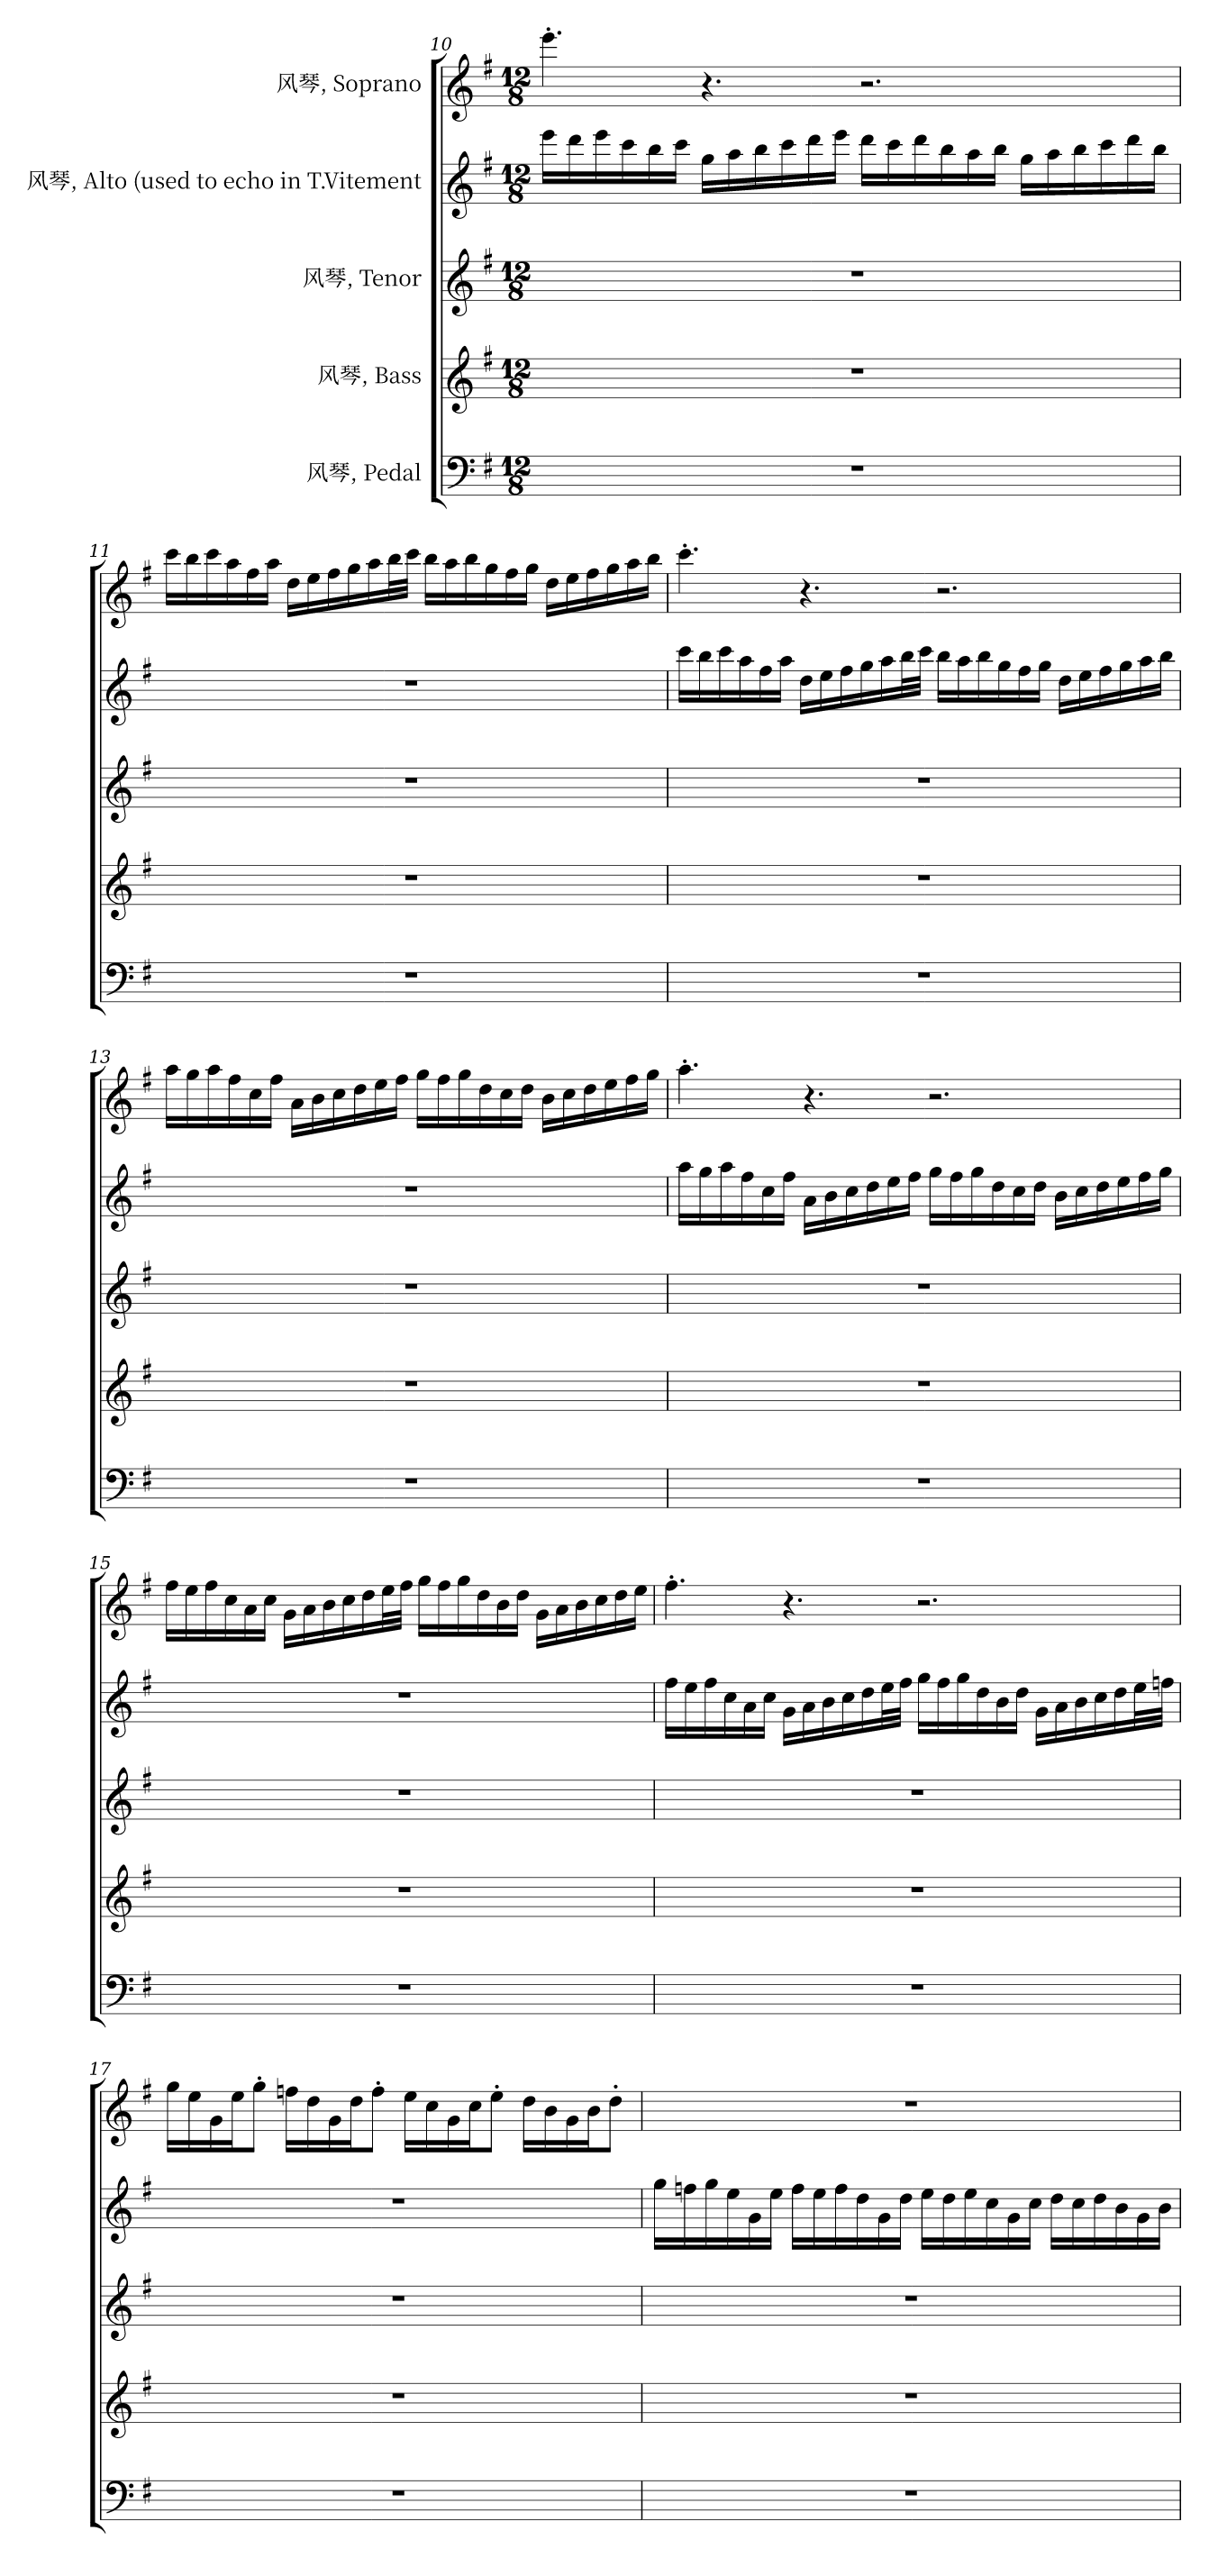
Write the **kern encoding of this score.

**kern	**kern	**kern	**kern	**kern
*part5	*part4	*part3	*part2	*part1
*staff5	*staff4	*staff3	*staff2	*staff1
*I"风琴, Pedal	*I"风琴, Bass	*I"风琴, Tenor	*I"风琴, Alto (used to echo in T.Vitement	*I"风琴, Soprano
!!LO:LB:g=z
*clefF4	*clefG2	*clefG2	*clefG2	*clefG2
*k[f#]	*k[f#]	*k[f#]	*k[f#]	*k[f#]
*M12/8	*M12/8	*M12/8	*M12/8	*M12/8
*MM132	*MM132	*MM132	*MM132	*MM132
=10	=10	=10	=10	=10
1.r	1.r	1.r	16eee\LL	4.eee'\
.	.	.	16ddd\	.
.	.	.	16eee\	.
.	.	.	16ccc\	.
.	.	.	16bb\	.
.	.	.	16ccc\JJ	.
*	*	*	*	*MM136
.	.	.	16gg\LL	4.r
.	.	.	16aa\	.
.	.	.	16bb\	.
.	.	.	16ccc\	.
.	.	.	16ddd\	.
.	.	.	16eee\JJ	.
*	*	*	*	*MM132
.	.	.	16ddd\LL	2.r
.	.	.	16ccc\	.
.	.	.	16ddd\	.
.	.	.	16bb\	.
.	.	.	16aa\	.
.	.	.	16bb\JJ	.
.	.	.	16gg\LL	.
.	.	.	16aa\	.
.	.	.	16bb\	.
.	.	.	16ccc\	.
.	.	.	16ddd\	.
.	.	.	16bb\JJ	.
!!LO:PB:g=z
=11	=11	=11	=11	=11
*	*	*	*	*MM132
1.r	1.r	1.r	1.r	16ccc\LL
.	.	.	.	16bb\
.	.	.	.	16ccc\
.	.	.	.	16aa\
.	.	.	.	16ff#\
.	.	.	.	16aa\JJ
*	*	*	*	*MM136
.	.	.	.	16dd\LL
.	.	.	.	16ee\
.	.	.	.	16ff#\
.	.	.	.	16gg\
*	*	*	*	*MM124
.	.	.	.	16aa\
.	.	.	.	32bb\L
.	.	.	.	32ccc\JJJ
*	*	*	*	*MM132
.	.	.	.	16bb\LL
.	.	.	.	16aa\
.	.	.	.	16bb\
.	.	.	.	16gg\
.	.	.	.	16ff#\
.	.	.	.	16gg\JJ
*	*	*	*	*MM136
.	.	.	.	16dd\LL
.	.	.	.	16ee\
.	.	.	.	16ff#\
.	.	.	.	16gg\
*	*	*	*	*MM124
.	.	.	.	16aa\
.	.	.	.	16bb\JJ
!!LO:LB:g=z
=12	=12	=12	=12	=12
*	*	*	*	*MM132
1.r	1.r	1.r	16ccc\LL	4.ccc'\
.	.	.	16bb\	.
.	.	.	16ccc\	.
.	.	.	16aa\	.
.	.	.	16ff#\	.
.	.	.	16aa\JJ	.
*	*	*	*	*MM136
.	.	.	16dd\LL	4.r
.	.	.	16ee\	.
.	.	.	16ff#\	.
.	.	.	16gg\	.
.	.	.	16aa\	.
.	.	.	32bb\L	.
.	.	.	32ccc\JJJ	.
*	*	*	*	*MM132
.	.	.	16bb\LL	2.r
.	.	.	16aa\	.
.	.	.	16bb\	.
.	.	.	16gg\	.
.	.	.	16ff#\	.
.	.	.	16gg\JJ	.
.	.	.	16dd\LL	.
.	.	.	16ee\	.
.	.	.	16ff#\	.
.	.	.	16gg\	.
.	.	.	16aa\	.
.	.	.	16bb\JJ	.
!!LO:PB:g=z
=13	=13	=13	=13	=13
*	*	*	*	*MM132
1.r	1.r	1.r	1.r	16aa\LL
.	.	.	.	16gg\
.	.	.	.	16aa\
.	.	.	.	16ff#\
.	.	.	.	16cc\
.	.	.	.	16ff#\JJ
*	*	*	*	*MM136
.	.	.	.	16a\LL
.	.	.	.	16b\
.	.	.	.	16cc\
.	.	.	.	16dd\
*	*	*	*	*MM124
.	.	.	.	16ee\
.	.	.	.	16ff#\JJ
*	*	*	*	*MM132
.	.	.	.	16gg\LL
.	.	.	.	16ff#\
.	.	.	.	16gg\
.	.	.	.	16dd\
.	.	.	.	16cc\
.	.	.	.	16dd\JJ
*	*	*	*	*MM136
.	.	.	.	16b\LL
.	.	.	.	16cc\
.	.	.	.	16dd\
.	.	.	.	16ee\
*	*	*	*	*MM124
.	.	.	.	16ff#\
.	.	.	.	16gg\JJ
!!LO:LB:g=z
=14	=14	=14	=14	=14
*	*	*	*	*MM132
1.r	1.r	1.r	16aa\LL	4.aa'\
.	.	.	16gg\	.
.	.	.	16aa\	.
.	.	.	16ff#\	.
.	.	.	16cc\	.
.	.	.	16ff#\JJ	.
*	*	*	*	*MM136
.	.	.	16a\LL	4.r
.	.	.	16b\	.
.	.	.	16cc\	.
.	.	.	16dd\	.
.	.	.	16ee\	.
.	.	.	16ff#\JJ	.
*	*	*	*	*MM132
.	.	.	16gg\LL	2.r
.	.	.	16ff#\	.
.	.	.	16gg\	.
.	.	.	16dd\	.
.	.	.	16cc\	.
.	.	.	16dd\JJ	.
.	.	.	16b\LL	.
.	.	.	16cc\	.
.	.	.	16dd\	.
.	.	.	16ee\	.
.	.	.	16ff#\	.
.	.	.	16gg\JJ	.
!!LO:PB:g=z
=15	=15	=15	=15	=15
*	*	*	*	*MM132
1.r	1.r	1.r	1.r	16ff#\LL
.	.	.	.	16ee\
.	.	.	.	16ff#\
.	.	.	.	16cc\
.	.	.	.	16a\
.	.	.	.	16cc\JJ
*	*	*	*	*MM136
.	.	.	.	16g\LL
.	.	.	.	16a\
.	.	.	.	16b\
.	.	.	.	16cc\
*	*	*	*	*MM124
.	.	.	.	16dd\
.	.	.	.	32ee\L
.	.	.	.	32ff#\JJJ
*	*	*	*	*MM132
.	.	.	.	16gg\LL
.	.	.	.	16ff#\
.	.	.	.	16gg\
.	.	.	.	16dd\
.	.	.	.	16b\
.	.	.	.	16dd\JJ
*	*	*	*	*MM136
.	.	.	.	16g\LL
.	.	.	.	16a\
.	.	.	.	16b\
.	.	.	.	16cc\
*	*	*	*	*MM124
.	.	.	.	16dd\
.	.	.	.	16ee\JJ
!!LO:LB:g=z
=16	=16	=16	=16	=16
*	*	*	*	*MM132
1.r	1.r	1.r	16ff#\LL	4.ff#'\
.	.	.	16ee\	.
.	.	.	16ff#\	.
.	.	.	16cc\	.
.	.	.	16a\	.
.	.	.	16cc\JJ	.
*	*	*	*	*MM136
.	.	.	16g\LL	4.r
.	.	.	16a\	.
.	.	.	16b\	.
.	.	.	16cc\	.
.	.	.	16dd\	.
.	.	.	32ee\L	.
.	.	.	32ff#\JJJ	.
*	*	*	*	*MM132
.	.	.	16gg\LL	2.r
.	.	.	16ff#\	.
.	.	.	16gg\	.
.	.	.	16dd\	.
.	.	.	16b\	.
.	.	.	16dd\JJ	.
.	.	.	16g\LL	.
.	.	.	16a\	.
.	.	.	16b\	.
.	.	.	16cc\	.
.	.	.	16dd\	.
.	.	.	32ee\L	.
.	.	.	32ffn\JJJ	.
=17	=17	=17	=17	=17
*	*	*	*	*MM132
1.r	1.r	1.r	1.r	16gg\LL
.	.	.	.	16ee\
.	.	.	.	16g\
.	.	.	.	16ee\J
.	.	.	.	8gg'\J
*	*	*	*	*MM136
.	.	.	.	16ffn\LL
.	.	.	.	16dd\
.	.	.	.	16g\
.	.	.	.	16dd\J
*	*	*	*	*MM124
.	.	.	.	8ff'\J
*	*	*	*	*MM132
.	.	.	.	16ee\LL
.	.	.	.	16cc\
.	.	.	.	16g\
.	.	.	.	16cc\J
.	.	.	.	8ee'\J
*	*	*	*	*MM136
.	.	.	.	16dd\LL
.	.	.	.	16b\
.	.	.	.	16g\
.	.	.	.	16b\J
*	*	*	*	*MM124
.	.	.	.	8dd'\J
!!LO:PB:g=z
=18	=18	=18	=18	=18
*	*	*	*	*MM132
1.r	1.r	1.r	16gg\LL	1.r
.	.	.	16ffn\	.
.	.	.	16gg\	.
.	.	.	16ee\	.
.	.	.	16g\	.
.	.	.	16ee\JJ	.
.	.	.	16ff\LL	.
.	.	.	16ee\	.
.	.	.	16ff\	.
.	.	.	16dd\	.
.	.	.	16g\	.
.	.	.	16dd\JJ	.
.	.	.	16ee\LL	.
.	.	.	16dd\	.
.	.	.	16ee\	.
.	.	.	16cc\	.
.	.	.	16g\	.
.	.	.	16cc\JJ	.
.	.	.	16dd\LL	.
.	.	.	16cc\	.
.	.	.	16dd\	.
.	.	.	16b\	.
.	.	.	16g\	.
.	.	.	16b\JJ	.
=	=	=	=	=
*-	*-	*-	*-	*-
